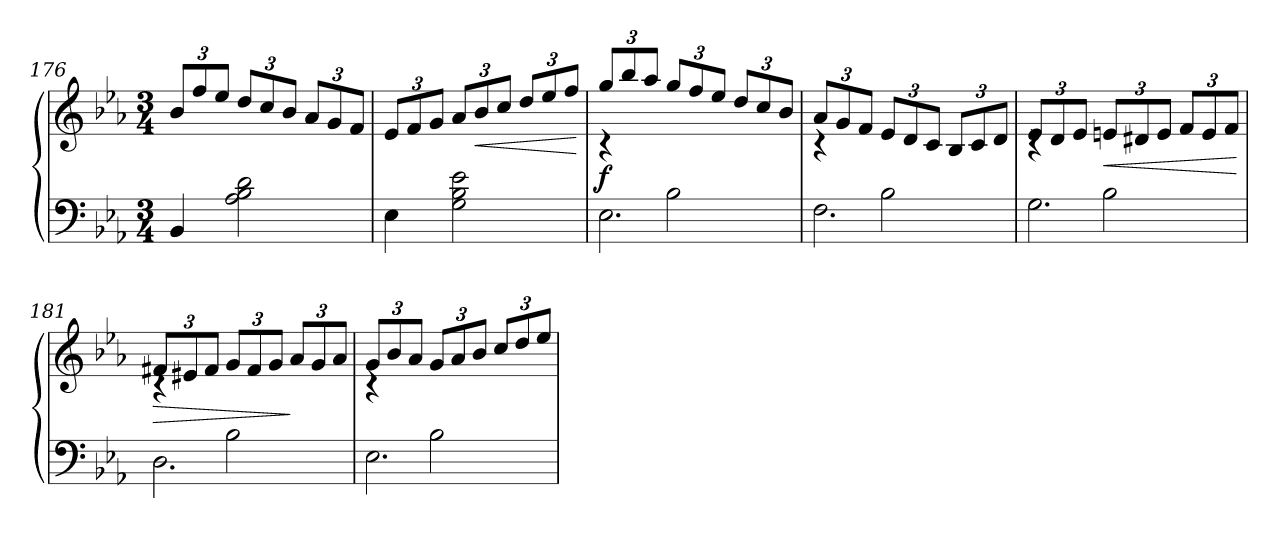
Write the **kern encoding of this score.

**kern	**kern	**dynam
*part1	*part1	*part1
*staff2	*staff1	*staff1/2
*clefF4	*clefG2	*
*k[b-e-a-]	*k[b-e-a-]	*
*E-:	*E-:	*
*M3/4	*M3/4	*
*	*Xbrackettup	*
=176	=176	=176
4BB-/	12b-/L	.
.	12ff/	.
.	12ee-/J	.
2A-\ 2B-\ 2d\	12dd/L	.
.	12cc/	.
.	12b-/J	.
.	12a-/L	.
.	12g/	.
.	12f/J	.
=177	=177	=177
4E-\	12e-/L	.
.	12f/	.
.	12g/J	.
2G\ 2B-\ 2e-\	12a-/L	.
!	!	!LO:HP:b
.	12b-/	<
.	12cc/J	.
.	12dd/L	.
.	12ee-/	.
.	12ff/J	.
.	.	[
!!LO:LB:g=z
=178	=178	=178
*^	*^	*
!	!	!	!	!LO:DY:b
4ryy	2.E-\	12gg/L	4rc	f
.	.	12bb-/	.	.
.	.	12aa-/J	.	.
2B-\	.	12gg/L	2ryy	.
.	.	12ff/	.	.
.	.	12ee-/J	.	.
.	.	12dd/L	.	.
.	.	12cc/	.	.
.	.	12b-/J	.	.
!!LO:LB:g=z	!!
=179	=179	=179	=179	=179
4ryy	2.F\	12a-/L	4rc	.
.	.	12g/	.	.
.	.	12f/J	.	.
2B-\	.	12e-/L	2ryy	.
.	.	12d/	.	.
.	.	12c/J	.	.
.	.	12B-/L	.	.
.	.	12c/	.	.
.	.	12d/J	.	.
=180	=180	=180	=180	=180
4ryy	2.G\	12e-/L	4rc	.
.	.	12d/	.	.
.	.	12e-/J	.	.
!	!	!	!	!LO:HP:b
2B-\	.	12en/L	2ryy	<
.	.	12d#X/	.	.
.	.	12e/J	.	.
.	.	12f/L	.	.
.	.	12e/	.	.
.	.	12f/J	.	.
*v	*v	*	*	*
*	*v	*v	*
.	.	[
=181	=181	=181
*^	*	*
!	!	!	!LO:HP:b
*	*	*^	*
4ryy	2.D\	12f#X/L	4rc	>
.	.	12e#X/	.	.
.	.	12f#/J	.	.
2B-\	.	12g/L	2ryy	.
.	.	12f#/	.	.
.	.	12g/J	.	.
.	.	12a-/L	.	]
.	.	12g/	.	.
.	.	12a-/J	.	.
=182	=182	=182	=182	=182
4ryy	2.E-\	12g/L	4rc	.
.	.	12b-/	.	.
.	.	12a-/J	.	.
2B-\	.	12g/L	2ryy	.
.	.	12a-/	.	.
.	.	12b-/J	.	.
.	.	12cc/L	.	.
.	.	12dd/	.	.
.	.	12ee-/J	.	.
*v	*v	*	*	*
*	*v	*v	*
=	=	=
*-	*-	*-
